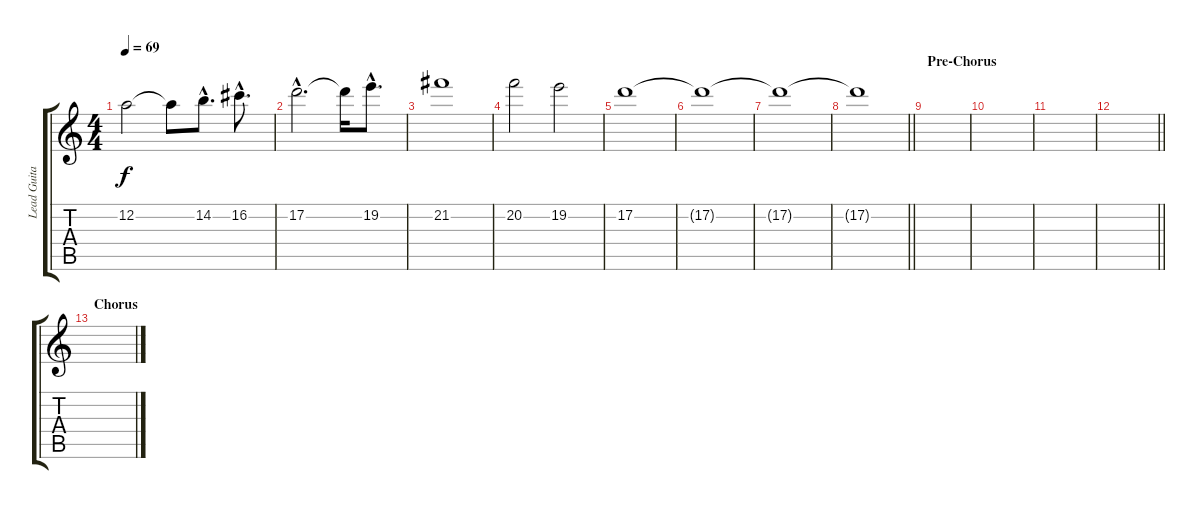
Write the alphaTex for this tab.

\track ("Lead Guitar (E-Bow)" "Lead Guita") {instrument distortionguitar}
\staff {score tabs}
\tuning (D4 A3 G3 D3 A2 D2) {hide}
\ts (4 4)
\tempo 69
\clef g2
\ks c
12.2.2{dy f} 12.2{t}.8 14.2{hac}.8{d} 16.2{hac}.8{d} |
17.2{hac}.2{d} 17.2{t}.16 19.2{hac}.8{d} |
21.2.1 |
20.2.2 19.2.2 |
17.2.1{volume 0} |
17.2{t}.1 |
17.2{t}.1 |
\barLineRight lightlight
17.2{t}.1 |
\section ("" "Pre-Chorus")
|
|
|
\barLineRight lightlight
|
\section ("" "Chorus")
